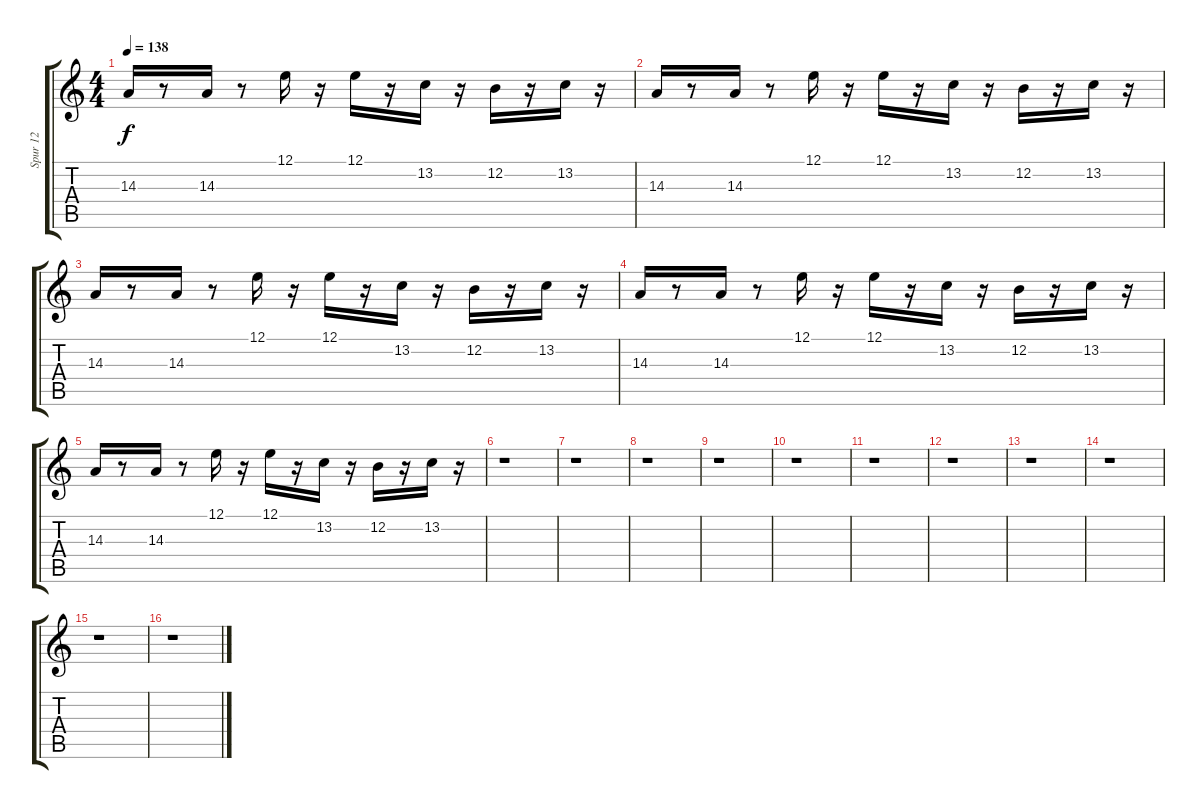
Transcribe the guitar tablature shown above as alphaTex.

\track ("Spur 12" "Spur 12") {instrument pizzicatostrings}
\staff {score tabs}
\tuning (E4 B3 G3 D3 A2 E2) {hide}
\ts (4 4)
\tempo 138
\clef g2
\ks c
14.3.16{dy f} r.8 14.3.16 r.8 12.1.16 r.16 12.1.16 r.16 13.2.16 r.16 12.2.16 r.16 13.2.16 r.16 |
14.3.16 r.8 14.3.16 r.8 12.1.16 r.16 12.1.16 r.16 13.2.16 r.16 12.2.16 r.16 13.2.16 r.16 |
14.3.16 r.8 14.3.16 r.8 12.1.16 r.16 12.1.16 r.16 13.2.16 r.16 12.2.16 r.16 13.2.16 r.16 |
14.3.16 r.8 14.3.16 r.8 12.1.16 r.16 12.1.16 r.16 13.2.16 r.16 12.2.16 r.16 13.2.16 r.16 |
14.3.16 r.8 14.3.16 r.8 12.1.16 r.16 12.1.16 r.16 13.2.16 r.16 12.2.16 r.16 13.2.16 r.16 |
r.1 |
r.1 |
r.1 |
r.1 |
r.1 |
r.1 |
r.1 |
r.1 |
r.1 |
r.1 |
r.1
